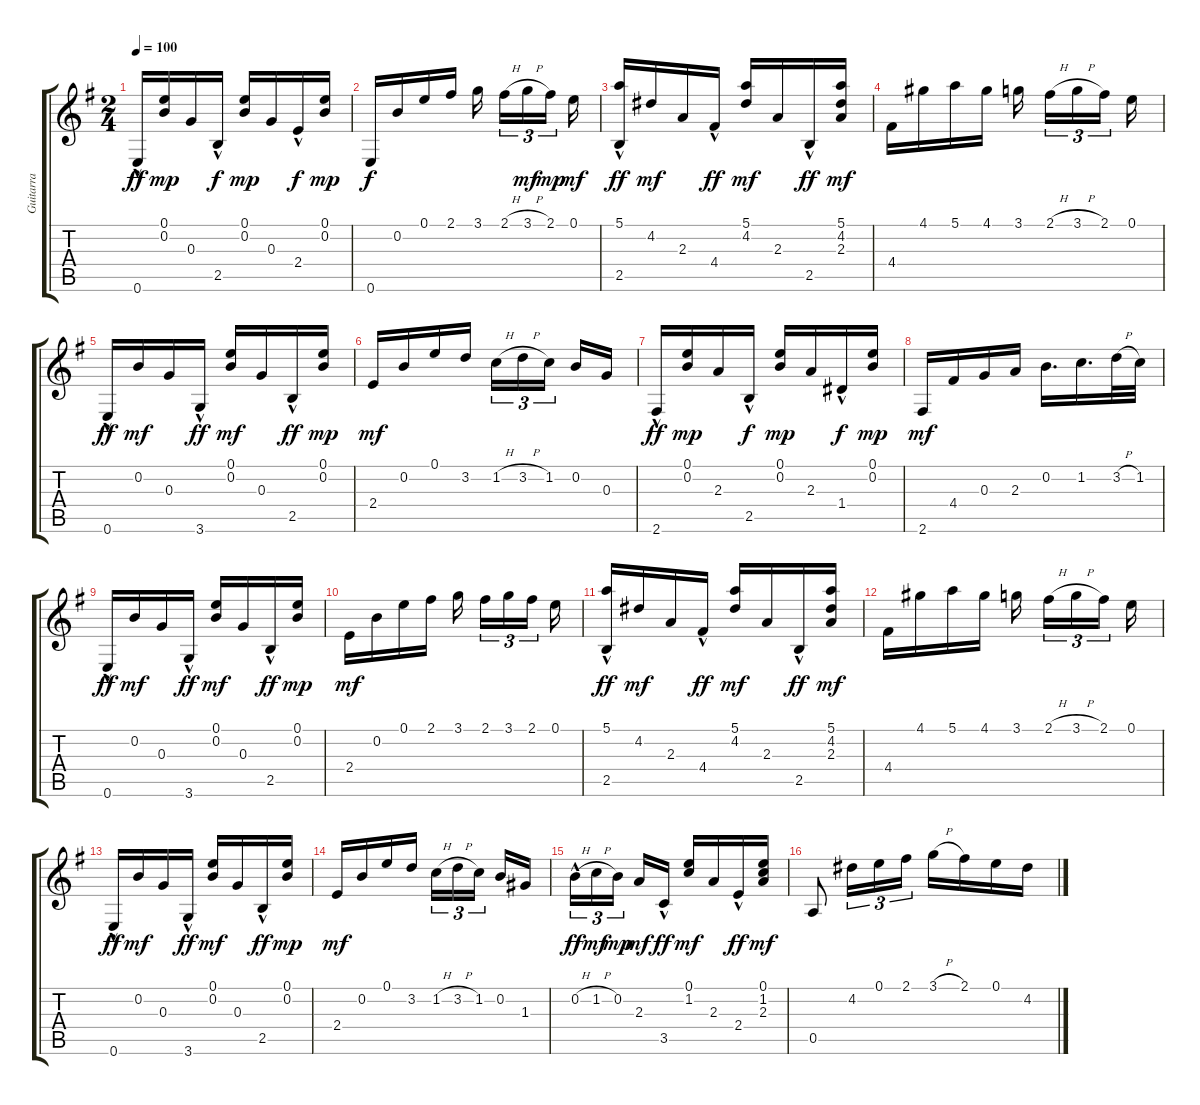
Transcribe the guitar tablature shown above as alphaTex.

\track ("Guitarra" "Guitarra") {instrument acousticguitarnylon}
\staff {score tabs}
\tuning (E4 B3 G3 D3 A2 E2) {hide}
\ts (2 4)
\tempo 100
\clef g2
\ks eminor
0.6{hac}.16{dy ff} (0.1 0.2).16{dy mp} 0.3.16 2.5{hac}.16{dy f} (0.1 0.2).16{dy mp} 0.3.16 2.4{hac}.16{dy f} (0.1 0.2).16{dy mp} |
0.6.16{dy f} 0.2.16 0.1.16 2.1.16 3.1.16{beam splitsecondary} 2.1{h}.16{tu (3 2)} 3.1{h}.16{tu (3 2) dy mf} 2.1.16{tu (3 2) dy mp beam splitsecondary} 0.1.16{dy mf} |
(5.1 2.5{hac}).16{dy ff} 4.2.16{dy mf} 2.3.16 4.4{hac}.16{dy ff} (5.1 4.2).16{dy mf} 2.3.16 2.5{hac}.16{dy ff} (5.1 4.2 2.3).16{dy mf} |
4.4.16 4.1.16 5.1.16 4.1.16 3.1.16{beam splitsecondary} 2.1{h}.16{tu (3 2)} 3.1{h}.16{tu (3 2)} 2.1.16{tu (3 2) beam splitsecondary} 0.1.16 |
0.6{hac}.16{dy ff} 0.2.16{dy mf} 0.3.16 3.6{hac}.16{dy ff} (0.1 0.2).16{dy mf} 0.3.16 2.5{hac}.16{dy ff} (0.1 0.2).16{dy mp} |
2.4.16{dy mf} 0.2.16 0.1.16 3.2.16 1.2{h}.16{tu (3 2)} 3.2{h}.16{tu (3 2)} 1.2.16{tu (3 2) beam splitsecondary} 0.2.16 0.3.16 |
2.6{hac}.16{dy ff} (0.1 0.2).16{dy mp} 2.3.16 2.5{hac}.16{dy f} (0.1 0.2).16{dy mp} 2.3.16 1.4{hac}.16{dy f} (0.1 0.2).16{dy mp} |
2.6.16{dy mf} 4.4.16 0.3.16 2.3.16 0.2.16{d} 1.2.16{d} 3.2{h}.32 1.2.32 |
0.6{hac}.16{dy ff} 0.2.16{dy mf} 0.3.16 3.6{hac}.16{dy ff} (0.1 0.2).16{dy mf} 0.3.16 2.5{hac}.16{dy ff} (0.1 0.2).16{dy mp} |
2.4.16{dy mf} 0.2.16 0.1.16 2.1.16 3.1.16{beam splitsecondary} 2.1.16{tu (3 2)} 3.1.16{tu (3 2)} 2.1.16{tu (3 2) beam splitsecondary} 0.1.16 |
(5.1 2.5{hac}).16{dy ff} 4.2.16{dy mf} 2.3.16 4.4{hac}.16{dy ff} (5.1 4.2).16{dy mf} 2.3.16 2.5{hac}.16{dy ff} (5.1 4.2 2.3).16{dy mf} |
4.4.16 4.1.16 5.1.16 4.1.16 3.1.16{beam splitsecondary} 2.1{h}.16{tu (3 2)} 3.1{h}.16{tu (3 2)} 2.1.16{tu (3 2) beam splitsecondary} 0.1.16 |
0.6{hac}.16{dy ff} 0.2.16{dy mf} 0.3.16 3.6{hac}.16{dy ff} (0.1 0.2).16{dy mf} 0.3.16 2.5{hac}.16{dy ff} (0.1 0.2).16{dy mp} |
2.4.16{dy mf} 0.2.16 0.1.16 3.2.16 1.2{h}.16{tu (3 2)} 3.2{h}.16{tu (3 2)} 1.2.16{tu (3 2) beam splitsecondary} 0.2.16 1.3.16 |
0.2{h hac}.16{tu (3 2) dy ff} 1.2{h}.16{tu (3 2) dy mf} 0.2.16{tu (3 2) dy mp beam splitsecondary} 2.3.16{dy mf} 3.5{hac}.16{dy ff} (0.1 1.2).16{dy mf} 2.3.16 2.4{hac}.16{dy ff} (0.1 1.2 2.3).16{dy mf} |
0.5.8 4.2.16{tu (3 2)} 0.1.16{tu (3 2)} 2.1.16{tu (3 2)} 3.1{h}.16 2.1.16 0.1.16 4.2.16
